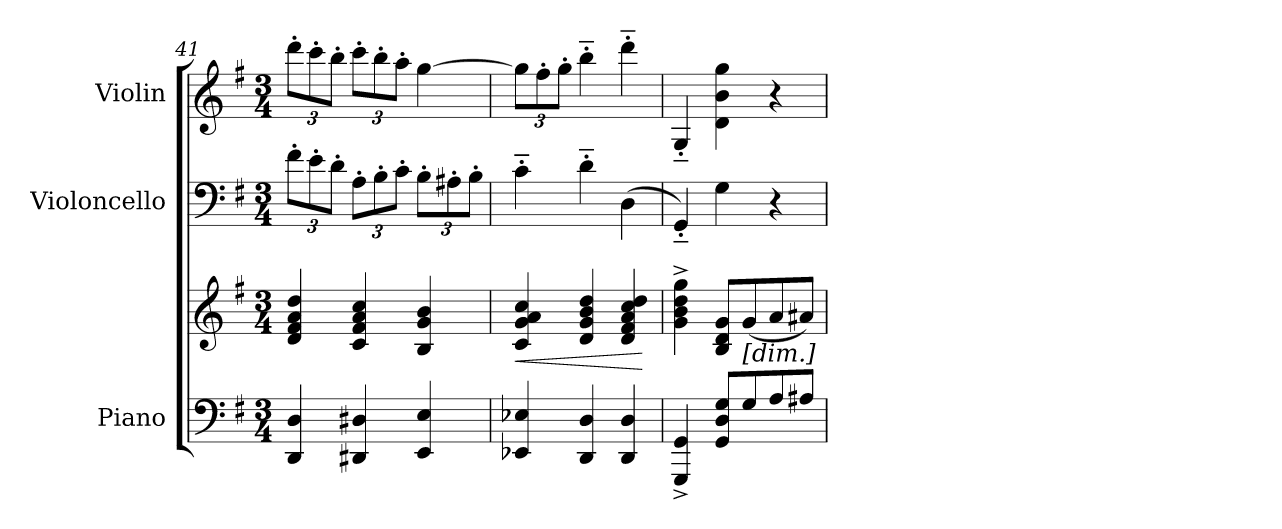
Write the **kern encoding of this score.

**kern	**kern	**dynam	**kern	**kern
*part3	*part3	*part3	*part2	*part1
*staff4	*staff3	*staff3/4	*staff2	*staff1
*I"Piano	*	*	*I"Violoncello	*I"Violin
*I'Pno.	*	*	*I'Vc.	*I'Vln.
*clefF4	*clefG2	*	*clefF4	*clefG2
*k[f#]	*k[f#]	*	*k[f#]	*k[f#]
*M3/4	*M3/4	*	*M3/4	*M3/4
*	*	*	*Xbrackettup	*Xbrackettup
=41	=41	=41	=41	=41
4DD/ 4D/	4d/ 4f#/ 4a/ 4dd/	.	12f#'\L	12ddd'\L
.	.	.	12e'\	12ccc'\
.	.	.	12d'\J	12bb'\J
4DD#X/ 4D#X/	4c/ 4f#/ 4a/ 4cc/	.	12A'\L	12ccc'\L
.	.	.	12B'\	12bb'\
.	.	.	12c'\J	12aa'\J
4EE/ 4E/	4B/ 4g/ 4b/	.	12B'\L	[4gg\
.	.	.	12A#X'\	.
.	.	.	12B'\J	.
=42	=42	=42	=42	=42
!	!	!LO:HP:b	!	!
4EE-X/ 4E-X/	4c/ 4g/ 4a/ 4cc/	<	4c'~\	12gg\L]
.	.	.	.	12ff#'\
.	.	.	.	12gg'\J
4DD/ 4D/	4d/ 4g/ 4b/ 4dd/	.	4d'~\	4bb'~\
4DD/ 4D/	4d/ 4f#/ 4a/ 4cc/ 4dd/	.	(4D\	4ddd'~\
.	.	[	.	.
=43	=43	=43	=43	=43
4GGG/^ 4GG/^	4g\^ 4b\^ 4dd\^ 4gg\^	.	4GG'~/)	4G'~/
8GG/ 8D/ 8G/L	8B/ 8d/ 8g/L	.	4G\	4d\ 4b\ 4gg\
!	!LO:TX:b:i:t=[dim.]	!	!	!
8G/	(8g/	.	.	.
8A/	8a/	.	4r	4r
8A#X/J	8a#X/J)	.	.	.
=	=	=	=	=
*-	*-	*-	*-	*-
